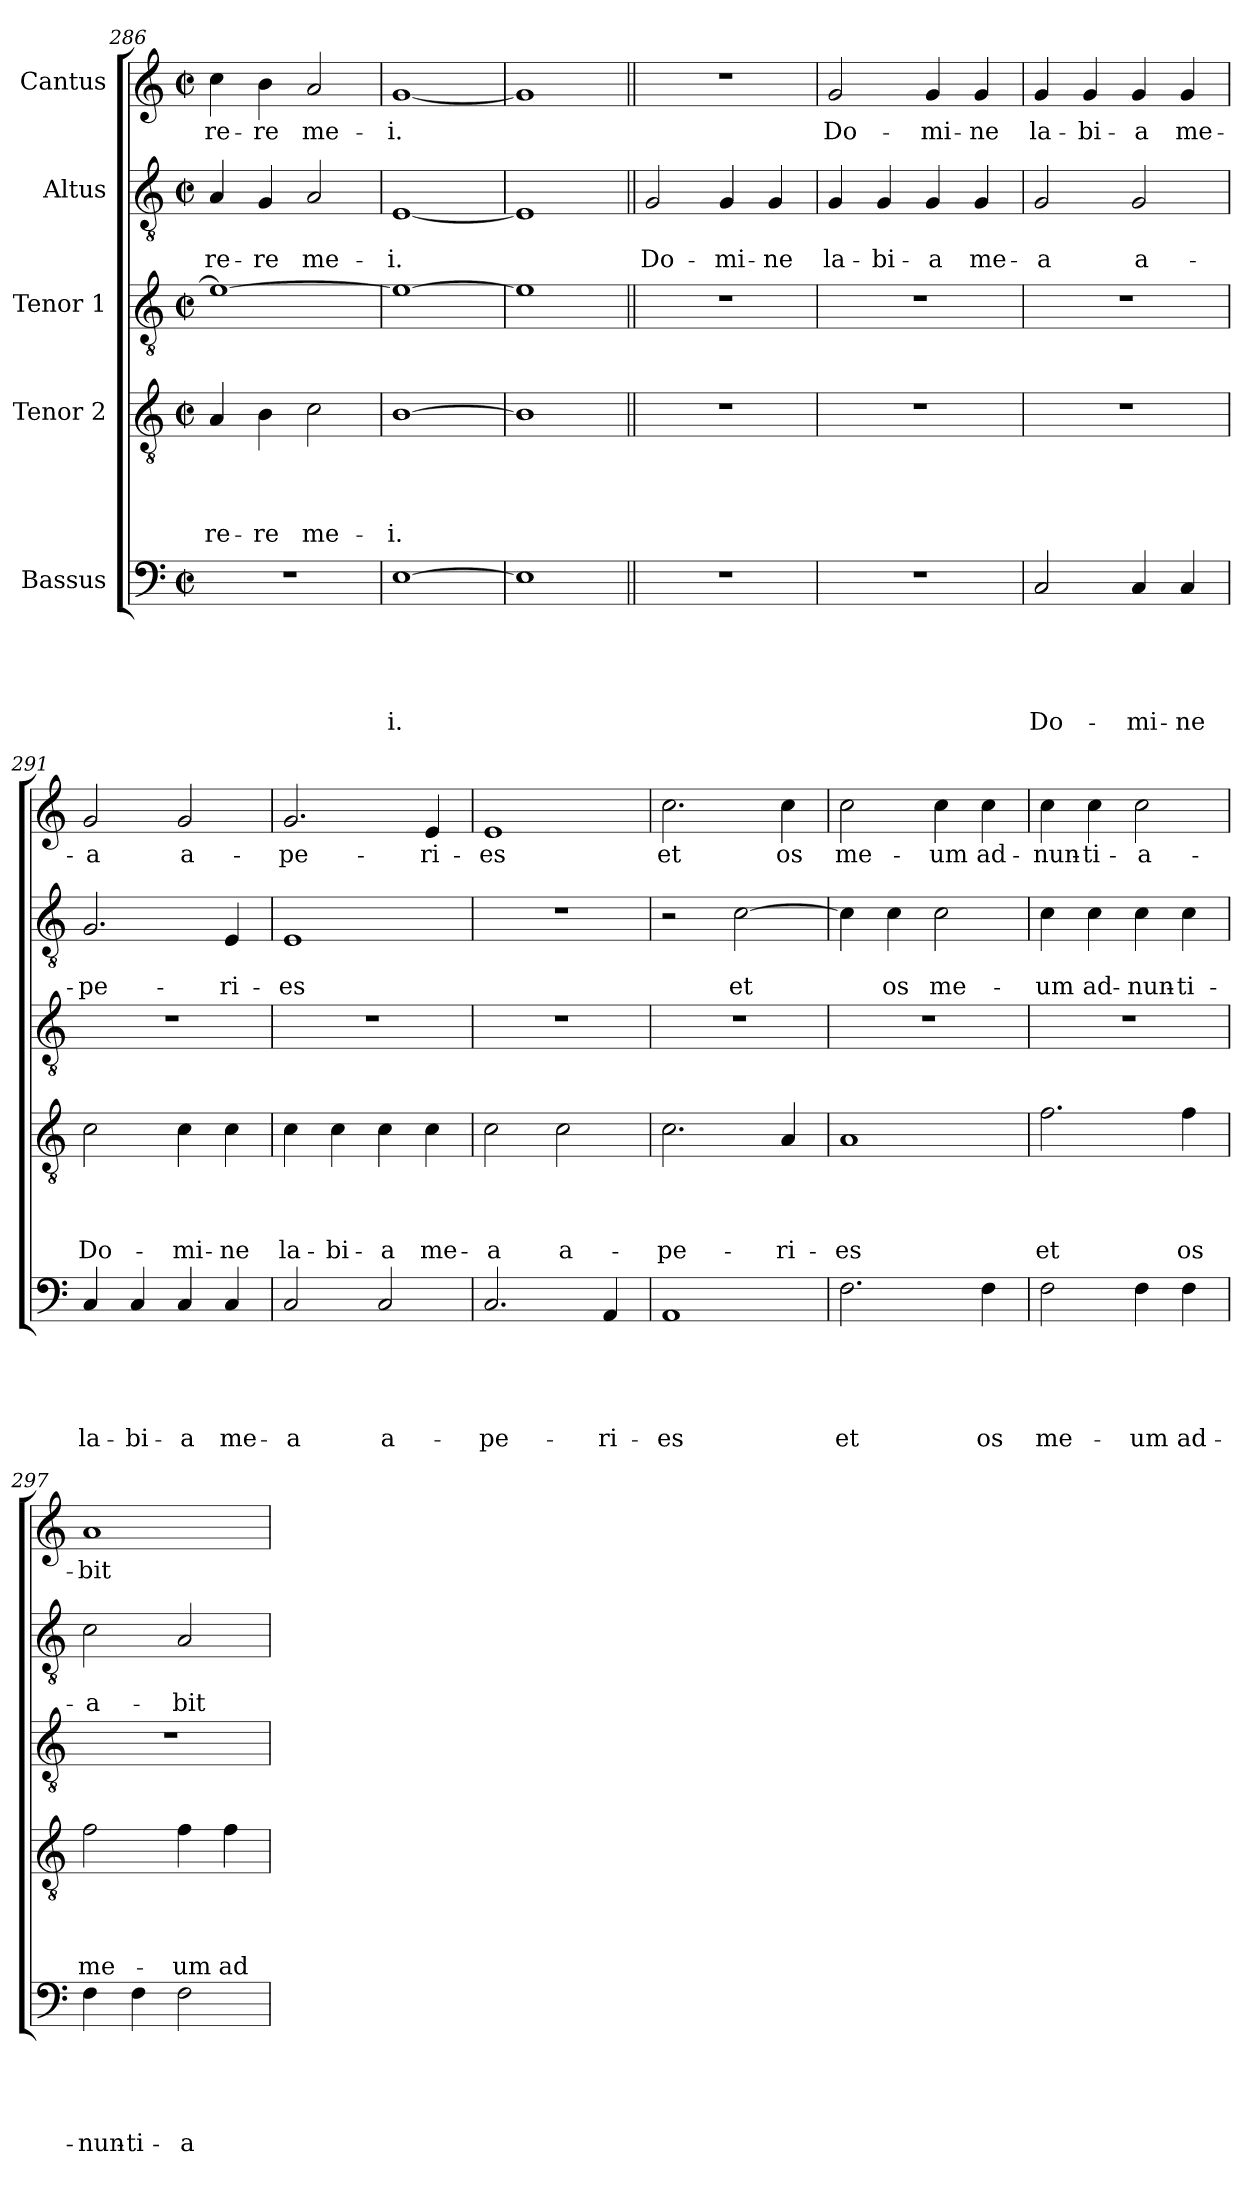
**kern	**text	**text	**text	**text	**text	**kern	**text	**text	**text	**text	**kern	**kern	**text	**text	**kern	**text
*part5	*part5	*part5	*part5	*part5	*part5	*part4	*part4	*part4	*part4	*part4	*part3	*part2	*part2	*part2	*part1	*part1
*staff5	*staff5	*staff5	*staff5	*staff5	*staff5	*staff4	*staff4	*staff4	*staff4	*staff4	*staff3	*staff2	*staff2	*staff2	*staff1	*staff1
*I"Bassus	*	*	*	*	*	*I"Tenor 2	*	*	*	*	*I"Tenor 1	*I"Altus	*	*	*I"Cantus	*
*clefF4	*	*	*	*	*	*clefGv2	*	*	*	*	*clefGv2	*clefGv2	*	*	*clefG2	*
*k[]	*	*	*	*	*	*k[]	*	*	*	*	*k[]	*k[]	*	*	*k[]	*
*C:	*	*	*	*	*	*C:	*	*	*	*	*C:	*C:	*	*	*C:	*
*M2/2	*	*	*	*	*	*M2/2	*	*	*	*	*M2/2	*M2/2	*	*	*M2/2	*
*met(c|)	*	*	*	*	*	*met(c|)	*	*	*	*	*met(c|)	*met(c|)	*	*	*met(c|)	*
=286	=286	=286	=286	=286	=286	=286	=286	=286	=286	=286	=286	=286	=286	=286	=286	=286
!	!	!	!	!	!	!	!	!	!	!LO:LY:b	!	!	!	!LO:LY:b	!	!LO:LY:b
1r	.	.	.	.	.	4A/	.	.	.	-re-	1e_	4A/	.	-re-	4cc\	-re-
!	!	!	!	!	!	!	!	!	!	!LO:LY:b	!	!	!	!LO:LY:b	!	!LO:LY:b
.	.	.	.	.	.	4B\	.	.	.	-re	.	4G/	.	-re	4b\	-re
!	!	!	!	!	!	!	!	!	!	!LO:LY:b	!	!	!	!LO:LY:b	!	!LO:LY:b
.	.	.	.	.	.	2c\	.	.	.	me-	.	2A/	.	me-	2a/	me-
=287	=287	=287	=287	=287	=287	=287	=287	=287	=287	=287	=287	=287	=287	=287	=287	=287
!	!	!	!	!	!LO:LY:b	!	!	!	!	!LO:LY:b	!	!	!	!LO:LY:b	!	!LO:LY:b
[1E	.	.	.	.	i.	[1B	.	.	.	-i.	1e_	[1E	.	-i.	[1g	-i.
=288	=288	=288	=288	=288	=288	=288	=288	=288	=288	=288	=288	=288	=288	=288	=288	=288
1E]	.	.	.	.	.	1B]	.	.	.	.	1e]	1E]	.	.	1g]	.
!!LO:PB:g=z
=288X2||	=288X2||	=288X2||	=288X2||	=288X2||	=288X2||	=288X2||	=288X2||	=288X2||	=288X2||	=288X2||	=288X2||	=288X2||	=288X2||	=288X2||	=288X2||	=288X2||
!	!	!	!	!	!	!	!	!	!	!	!	!	!	!LO:LY:b	!	!
1r	.	.	.	.	.	1r	.	.	.	.	1r	2G/	.	Do-	1r	.
!	!	!	!	!	!	!	!	!	!	!	!	!	!	!LO:LY:b	!	!
.	.	.	.	.	.	.	.	.	.	.	.	4G/	.	-mi-	.	.
!	!	!	!	!	!	!	!	!	!	!	!	!	!	!LO:LY:b	!	!
.	.	.	.	.	.	.	.	.	.	.	.	4G/	.	-ne	.	.
=289	=289	=289	=289	=289	=289	=289	=289	=289	=289	=289	=289	=289	=289	=289	=289	=289
!	!	!	!	!	!	!	!	!	!	!	!	!	!	!LO:LY:b	!	!LO:LY:b
1r	.	.	.	.	.	1r	.	.	.	.	1r	4G/	.	la-	2g/	Do-
!	!	!	!	!	!	!	!	!	!	!	!	!	!	!LO:LY:b	!	!
.	.	.	.	.	.	.	.	.	.	.	.	4G/	.	-bi-	.	.
!	!	!	!	!	!	!	!	!	!	!	!	!	!	!LO:LY:b	!	!LO:LY:b
.	.	.	.	.	.	.	.	.	.	.	.	4G/	.	-a	4g/	-mi-
!	!	!	!	!	!	!	!	!	!	!	!	!	!	!LO:LY:b	!	!LO:LY:b
.	.	.	.	.	.	.	.	.	.	.	.	4G/	.	me-	4g/	-ne
=290	=290	=290	=290	=290	=290	=290	=290	=290	=290	=290	=290	=290	=290	=290	=290	=290
!	!	!	!	!	!LO:LY:b	!	!	!	!	!	!	!	!	!LO:LY:b	!	!LO:LY:b
2C/	.	.	.	.	Do-	1r	.	.	.	.	1r	2G/	.	-a	4g/	la-
!	!	!	!	!	!	!	!	!	!	!	!	!	!	!	!	!LO:LY:b
.	.	.	.	.	.	.	.	.	.	.	.	.	.	.	4g/	-bi-
!	!	!	!	!	!LO:LY:b	!	!	!	!	!	!	!	!	!LO:LY:b	!	!LO:LY:b
4C/	.	.	.	.	-mi-	.	.	.	.	.	.	2G/	.	a-	4g/	-a
!	!	!	!	!	!LO:LY:b	!	!	!	!	!	!	!	!	!	!	!LO:LY:b
4C/	.	.	.	.	-ne	.	.	.	.	.	.	.	.	.	4g/	me-
=291	=291	=291	=291	=291	=291	=291	=291	=291	=291	=291	=291	=291	=291	=291	=291	=291
!	!	!	!	!	!LO:LY:b	!	!	!	!	!LO:LY:b	!	!	!	!LO:LY:b	!	!LO:LY:b
4C/	.	.	.	.	la-	2c\	.	.	.	Do-	1r	2.G/	.	-pe-	2g/	-a
!	!	!	!	!	!LO:LY:b	!	!	!	!	!	!	!	!	!	!	!
4C/	.	.	.	.	-bi-	.	.	.	.	.	.	.	.	.	.	.
!	!	!	!	!	!LO:LY:b	!	!	!	!	!LO:LY:b	!	!	!	!	!	!LO:LY:b
4C/	.	.	.	.	-a	4c\	.	.	.	-mi-	.	.	.	.	2g/	a-
!	!	!	!	!	!LO:LY:b	!	!	!	!	!LO:LY:b	!	!	!	!LO:LY:b	!	!
4C/	.	.	.	.	me-	4c\	.	.	.	-ne	.	4E/	.	-ri-	.	.
=292	=292	=292	=292	=292	=292	=292	=292	=292	=292	=292	=292	=292	=292	=292	=292	=292
!	!	!	!	!	!LO:LY:b	!	!	!	!	!LO:LY:b	!	!	!	!LO:LY:b	!	!LO:LY:b
2C/	.	.	.	.	-a	4c\	.	.	.	la-	1r	1E	.	-es	2.g/	-pe-
!	!	!	!	!	!	!	!	!	!	!LO:LY:b	!	!	!	!	!	!
.	.	.	.	.	.	4c\	.	.	.	-bi-	.	.	.	.	.	.
!	!	!	!	!	!LO:LY:b	!	!	!	!	!LO:LY:b	!	!	!	!	!	!
2C/	.	.	.	.	a-	4c\	.	.	.	-a	.	.	.	.	.	.
!	!	!	!	!	!	!	!	!	!	!LO:LY:b	!	!	!	!	!	!LO:LY:b
.	.	.	.	.	.	4c\	.	.	.	me-	.	.	.	.	4e/	-ri-
=293	=293	=293	=293	=293	=293	=293	=293	=293	=293	=293	=293	=293	=293	=293	=293	=293
!	!	!	!	!	!LO:LY:b	!	!	!	!	!LO:LY:b	!	!	!	!	!	!LO:LY:b
2.C/	.	.	.	.	-pe-	2c\	.	.	.	-a	1r	1r	.	.	1e	-es
!	!	!	!	!	!	!	!	!	!	!LO:LY:b	!	!	!	!	!	!
.	.	.	.	.	.	2c\	.	.	.	a-	.	.	.	.	.	.
!	!	!	!	!	!LO:LY:b	!	!	!	!	!	!	!	!	!	!	!
4AA/	.	.	.	.	-ri-	.	.	.	.	.	.	.	.	.	.	.
=294	=294	=294	=294	=294	=294	=294	=294	=294	=294	=294	=294	=294	=294	=294	=294	=294
!	!	!	!	!	!LO:LY:b	!	!	!	!	!LO:LY:b	!	!	!	!	!	!LO:LY:b
1AA	.	.	.	.	-es	2.c\	.	.	.	-pe-	1r	2r	.	.	2.cc\	et
!	!	!	!	!	!	!	!	!	!	!	!	!	!	!LO:LY:b	!	!
.	.	.	.	.	.	.	.	.	.	.	.	[2c\	.	et	.	.
!	!	!	!	!	!	!	!	!	!	!LO:LY:b	!	!	!	!	!	!LO:LY:b
.	.	.	.	.	.	4A/	.	.	.	-ri-	.	.	.	.	4cc\	os
!!LO:LB:g=z
=295	=295	=295	=295	=295	=295	=295	=295	=295	=295	=295	=295	=295	=295	=295	=295	=295
!	!	!	!	!	!LO:LY:b	!	!	!	!	!LO:LY:b	!	!	!	!	!	!LO:LY:b
2.F\	.	.	.	.	et	1A	.	.	.	-es	1r	4c\]	.	.	2cc\	me-
!	!	!	!	!	!	!	!	!	!	!	!	!	!	!LO:LY:b	!	!
.	.	.	.	.	.	.	.	.	.	.	.	4c\	.	os	.	.
!	!	!	!	!	!	!	!	!	!	!	!	!	!	!LO:LY:b	!	!LO:LY:b
.	.	.	.	.	.	.	.	.	.	.	.	2c\	.	me-	4cc\	-um
!	!	!	!	!	!LO:LY:b	!	!	!	!	!	!	!	!	!	!	!LO:LY:b
4F\	.	.	.	.	os	.	.	.	.	.	.	.	.	.	4cc\	ad-
=296	=296	=296	=296	=296	=296	=296	=296	=296	=296	=296	=296	=296	=296	=296	=296	=296
!	!	!	!	!	!LO:LY:b	!	!	!	!	!LO:LY:b	!	!	!	!LO:LY:b	!	!LO:LY:b
2F\	.	.	.	.	me-	2.f\	.	.	.	et	1r	4c\	.	-um	4cc\	-nun-
!	!	!	!	!	!	!	!	!	!	!	!	!	!	!LO:LY:b	!	!LO:LY:b
.	.	.	.	.	.	.	.	.	.	.	.	4c\	.	ad-	4cc\	-ti-
!	!	!	!	!	!LO:LY:b	!	!	!	!	!	!	!	!	!LO:LY:b	!	!LO:LY:b
4F\	.	.	.	.	-um	.	.	.	.	.	.	4c\	.	-nun-	2cc\	-a-
!	!	!	!	!	!LO:LY:b	!	!	!	!	!LO:LY:b	!	!	!	!LO:LY:b	!	!
4F\	.	.	.	.	ad-	4f\	.	.	.	os	.	4c\	.	-ti-	.	.
=297	=297	=297	=297	=297	=297	=297	=297	=297	=297	=297	=297	=297	=297	=297	=297	=297
!	!	!	!	!	!LO:LY:b	!	!	!	!	!LO:LY:b	!	!	!	!LO:LY:b	!	!LO:LY:b
4F\	.	.	.	.	-nun-	2f\	.	.	.	me-	1r	2c\	.	-a-	1a	-bit
!	!	!	!	!	!LO:LY:b	!	!	!	!	!	!	!	!	!	!	!
4F\	.	.	.	.	-ti-	.	.	.	.	.	.	.	.	.	.	.
!	!	!	!	!	!LO:LY:b	!	!	!	!	!LO:LY:b	!	!	!	!LO:LY:b	!	!
2F\	.	.	.	.	-a-	4f\	.	.	.	-um	.	2A/	.	-bit	.	.
!	!	!	!	!	!	!	!	!	!	!LO:LY:b	!	!	!	!	!	!
.	.	.	.	.	.	4f\	.	.	.	ad-	.	.	.	.	.	.
=	=	=	=	=	=	=	=	=	=	=	=	=	=	=	=	=
*-	*-	*-	*-	*-	*-	*-	*-	*-	*-	*-	*-	*-	*-	*-	*-	*-
